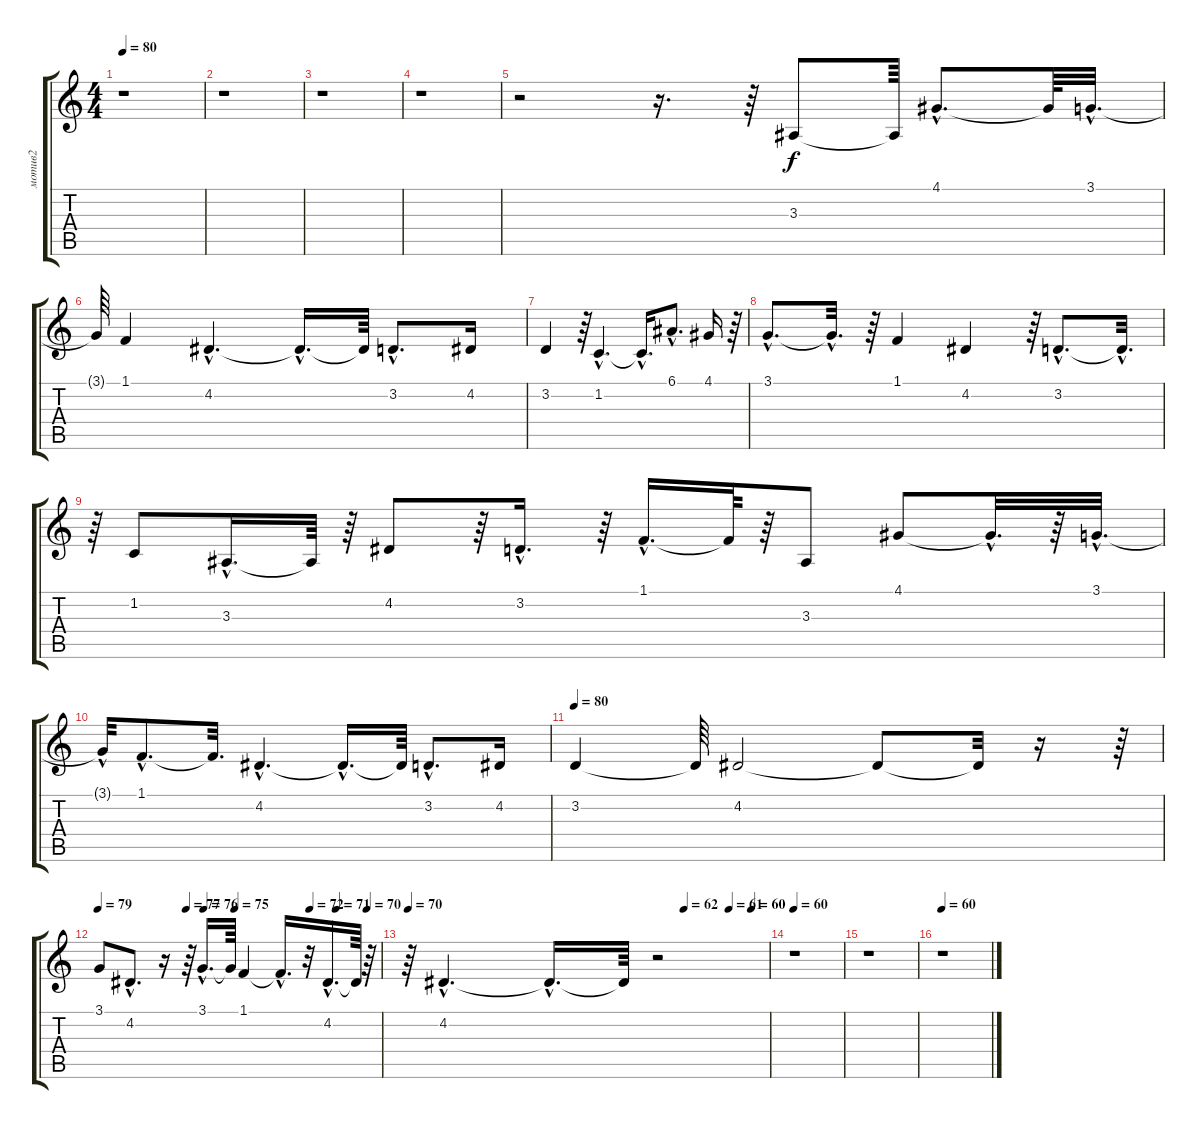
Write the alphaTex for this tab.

\track ("мотив2" "мотив2") {instrument pad1newage}
\staff {score tabs}
\tuning (E4 B3 G3 D3 A2 E2) {hide}
\ts (4 4)
\tempo 80
\clef g2
\ks c
r.1{dy f} |
r.1 |
r.1 |
r.1 |
r.2 r.16{d} r.64 3.3.8 3.3{t}.64 4.1{hac}.8{d} 4.1{t}.64 3.1{hac}.32{d} |
3.1{t}.64 1.1.4 4.2{hac}.4{d} 4.2{hac t}.16{d} 4.2{t}.64 3.2{hac}.8{d} 4.2.16 |
3.2.4 r.64 1.2{hac}.4{d} 1.2{hac t}.16{d} 6.1{hac}.8{d} 4.1.16 r.64 |
3.1{hac}.8{d} 3.1{hac t}.32{d} r.64 1.1.4 4.2.4 r.64 3.2{hac}.8{d} 3.2{hac t}.32{d} |
r.64 1.2.8 3.3{hac}.16{d} 3.3{t}.64 r.64 4.2.8 r.64 3.2{hac}.16{d} r.64 1.1{hac}.16{d} 1.1{t}.64 r.64 3.3.8 4.1.8 4.1{hac t}.32{d} r.64 3.1{hac}.32{d} |
3.1{hac t}.32 1.1{hac}.8{d} 1.1{t}.32{d} 4.2{hac}.4{d} 4.2{hac t}.16{d} 4.2{t}.64 3.2{hac}.8{d} 4.2.16 |
\tempo 80
3.2.4 3.2{t}.64 4.2.2 4.2{t}.8 4.2{t}.32 r.16 r.64 |
\tempo 79
\tempo (77 0.3125)
\tempo (76 0.375)
\tempo (75 0.484375)
\tempo (72 0.75)
\tempo (71 0.84375)
\tempo (70 0.953125)
3.1.8 4.2{hac}.8{d} r.16 r.64 3.1{hac}.16{d} 3.1{t}.64 1.1.4 1.1{hac t}.16{d} r.32 4.2{hac}.16{d} 4.2{t}.64 r.64 |
\tempo 70
\tempo (62 0.765625)
\tempo (61 0.890625)
\tempo (60 0.953125)
r.64 4.2{hac}.4{d} 4.2{hac t}.16{d} 4.2{t}.64 r.2 |
\tempo 60
r.1 |
r.1 |
\tempo 60
r.1
